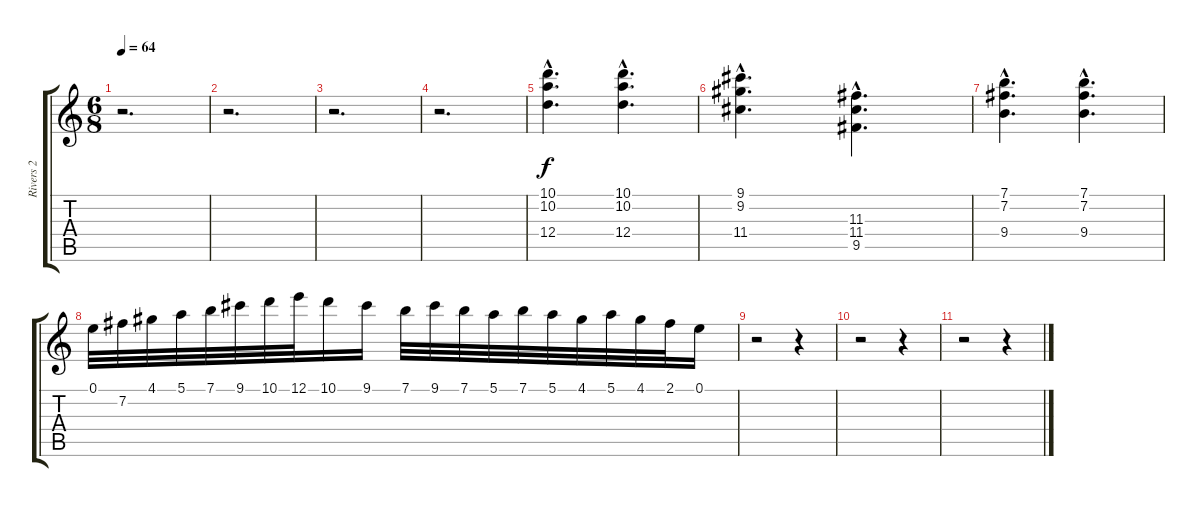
\track ("Rivers 2" "Rivers 2") {instrument overdrivenguitar}
\staff {score tabs}
\tuning (E4 B3 G3 D3 A2 E2) {hide}
\ts (6 8)
\tempo 64
\clef g2
\ks c
r.2{d dy f} |
r.2{d} |
r.2{d} |
r.2{d} |
(10.1{hac} 10.2{hac} 12.4{hac}).4{d} (10.1{hac} 10.2{hac} 12.4{hac}).4{d} |
(9.1{hac} 9.2{hac} 11.4{hac}).4{d} (11.3{hac} 11.4{hac} 9.5{hac}).4{d} |
(7.1{hac} 7.2{hac} 9.4{hac}).4{d} (7.1{hac} 7.2{hac} 9.4{hac}).4{d} |
0.1.32 7.2.32 4.1.32 5.1.32 7.1.32 9.1.32 10.1.32 12.1.32 10.1.16 9.1.16 7.1.32 9.1.32 7.1.32 5.1.32 7.1.32 5.1.32 4.1.32 5.1.32 4.1.32 2.1.32 0.1.16 |
r.2 r.4 |
r.2 r.4 |
r.2 r.4
